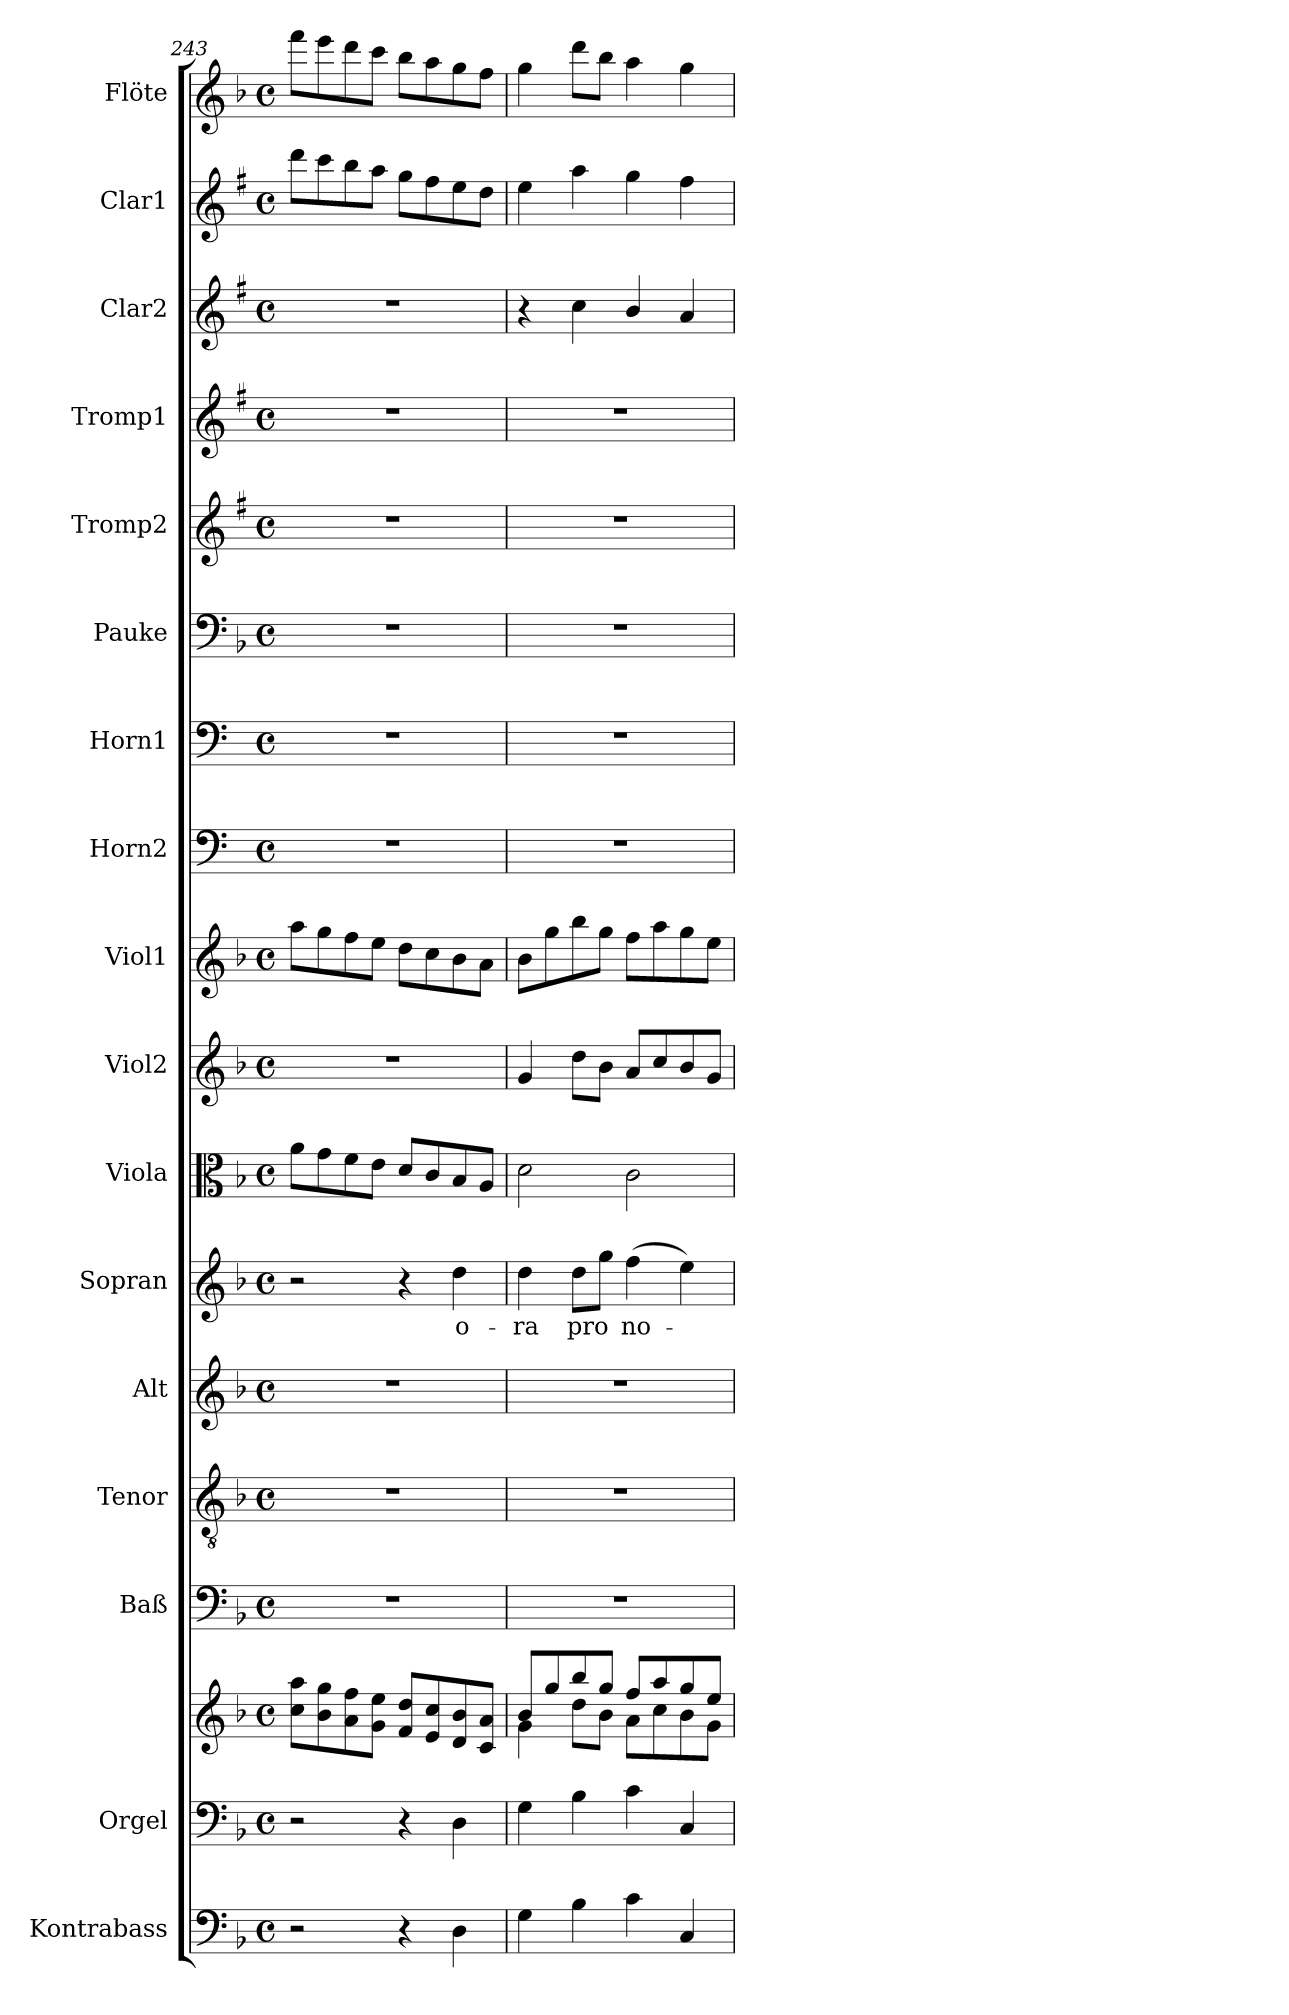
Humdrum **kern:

**kern	**kern	**kern	**kern	**kern	**kern	**kern	**text	**kern	**kern	**kern	**kern	**kern	**kern	**kern	**kern	**kern	**kern	**kern
*part17	*part16	*part16	*part15	*part14	*part13	*part12	*part12	*part11	*part10	*part9	*part8	*part7	*part6	*part5	*part4	*part3	*part2	*part1
*staff18	*staff17	*staff16	*staff15	*staff14	*staff13	*staff12	*staff12	*staff11	*staff10	*staff9	*staff8	*staff7	*staff6	*staff5	*staff4	*staff3	*staff2	*staff1
*I"Kontrabass	*I"Orgel	*	*I"Baß	*I"Tenor	*I"Alt	*I"Sopran	*	*I"Viola	*I"Viol2	*I"Viol1	*I"Horn2	*I"Horn1	*I"Pauke	*I"Tromp2	*I"Tromp1	*I"Clar2	*I"Clar1	*I"Flöte
*I'Kb	*	*	*I'B	*I'T	*I'A	*I'S	*	*I'Vla	*I'Vl2	*I'Vl1	*I'Hr2	*I'Hr1	*I'Pk	*I'Tr2	*I'Tr1	*I'Cl2	*I'Cl1	*I'Fl
*clefF4	*clefF4	*clefG2	*clefF4	*clefGv2	*clefG2	*clefG2	*	*clefC3	*clefG2	*clefG2	*clefF4	*clefF4	*clefF4	*clefG2	*clefG2	*clefG2	*clefG2	*clefG2
*ITrd7c12	*	*	*	*	*	*	*	*	*	*	*ITrd4c7	*ITrd4c7	*	*ITrd1c2	*ITrd1c2	*ITrd1c2	*ITrd1c2	*
*k[b-]	*k[b-]	*k[b-]	*k[b-]	*k[b-]	*k[b-]	*k[b-]	*	*k[b-]	*k[b-]	*k[b-]	*k[b-]	*k[b-]	*k[b-]	*k[b-]	*k[b-]	*k[b-]	*k[b-]	*k[b-]
*F:	*F:	*F:	*F:	*F:	*F:	*F:	*	*F:	*F:	*F:	*F:	*F:	*F:	*F:	*F:	*F:	*F:	*F:
*M4/4	*M4/4	*M4/4	*M4/4	*M4/4	*M4/4	*M4/4	*	*M4/4	*M4/4	*M4/4	*M4/4	*M4/4	*M4/4	*M4/4	*M4/4	*M4/4	*M4/4	*M4/4
*met(c)	*met(c)	*met(c)	*met(c)	*met(c)	*met(c)	*met(c)	*	*met(c)	*met(c)	*met(c)	*met(c)	*met(c)	*met(c)	*met(c)	*met(c)	*met(c)	*met(c)	*met(c)
=243	=243	=243	=243	=243	=243	=243	=243	=243	=243	=243	=243	=243	=243	=243	=243	=243	=243	=243
2r	2r	8cc\ 8aa\L	1r	1r	1r	2r	.	8a\L	1r	8aa\L	1r	1r	1r	1r	1r	1r	8ccc\L	8fff\L
.	.	8b-\ 8gg\	.	.	.	.	.	8g\	.	8gg\	.	.	.	.	.	.	8bb-\	8eee\
.	.	8a\ 8ff\	.	.	.	.	.	8f\	.	8ff\	.	.	.	.	.	.	8aa\	8ddd\
.	.	8g\ 8ee\J	.	.	.	.	.	8e\J	.	8ee\J	.	.	.	.	.	.	8gg\J	8ccc\J
4r	4r	8f/ 8dd/L	.	.	.	4r	.	8d/L	.	8dd\L	.	.	.	.	.	.	8ff\L	8bb-\L
.	.	8e/ 8cc/	.	.	.	.	.	8c/	.	8cc\	.	.	.	.	.	.	8ee\	8aa\
!	!	!	!	!	!	!	!LO:LY:b	!	!	!	!	!	!	!	!	!	!	!
4DD\	4D\	8d/ 8b-/	.	.	.	4dd\	o-	8B-/	.	8b-\	.	.	.	.	.	.	8dd\	8gg\
.	.	8c/ 8a/J	.	.	.	.	.	8A/J	.	8a\J	.	.	.	.	.	.	8cc\J	8ff\J
!!LO:PB:g=z
=244	=244	=244	=244	=244	=244	=244	=244	=244	=244	=244	=244	=244	=244	=244	=244	=244	=244	=244
*	*	*^	*	*	*	*	*	*	*	*	*	*	*	*	*	*	*	*
!	!	!	!	!	!	!	!	!LO:LY:b	!	!	!	!	!	!	!	!	!	!	!
4GG\	4G\	8b-/L	4g\	1r	1r	1r	4dd\	-ra	2d\	4g/	8b-\L	1r	1r	1r	1r	1r	4r	4dd\	4gg\
.	.	8gg/	.	.	.	.	.	.	.	.	8gg\	.	.	.	.	.	.	.	.
!	!	!	!	!	!	!	!	!LO:LY:b	!	!	!	!	!	!	!	!	!	!	!
4BB-\	4B-\	8bb-/	8dd\L	.	.	.	8dd\L	pro	.	8dd\L	8bb-\	.	.	.	.	.	4b-\	4gg\	8ddd\L
.	.	8gg/J	8b-\J	.	.	.	8gg\J	.	.	8b-\J	8gg\J	.	.	.	.	.	.	.	8bb-\J
!	!	!	!	!	!	!	!	!LO:LY:b	!	!	!	!	!	!	!	!	!	!	!
4C\	4c\	8ff/L	8a\L	.	.	.	(>4ff\	no-	2c\	8a/L	8ff\L	.	.	.	.	.	4a/	4ff\	4aa\
.	.	8aa/	8cc\	.	.	.	.	.	.	8cc/	8aa\	.	.	.	.	.	.	.	.
4CC/	4C/	8gg/	8b-\	.	.	.	4ee\)	.	.	8b-/	8gg\	.	.	.	.	.	4g/	4ee\	4gg\
.	.	8ee/J	8g\J	.	.	.	.	.	.	8g/J	8ee\J	.	.	.	.	.	.	.	.
*	*	*v	*v	*	*	*	*	*	*	*	*	*	*	*	*	*	*	*	*
=	=	=	=	=	=	=	=	=	=	=	=	=	=	=	=	=	=	=
*-	*-	*-	*-	*-	*-	*-	*-	*-	*-	*-	*-	*-	*-	*-	*-	*-	*-	*-
